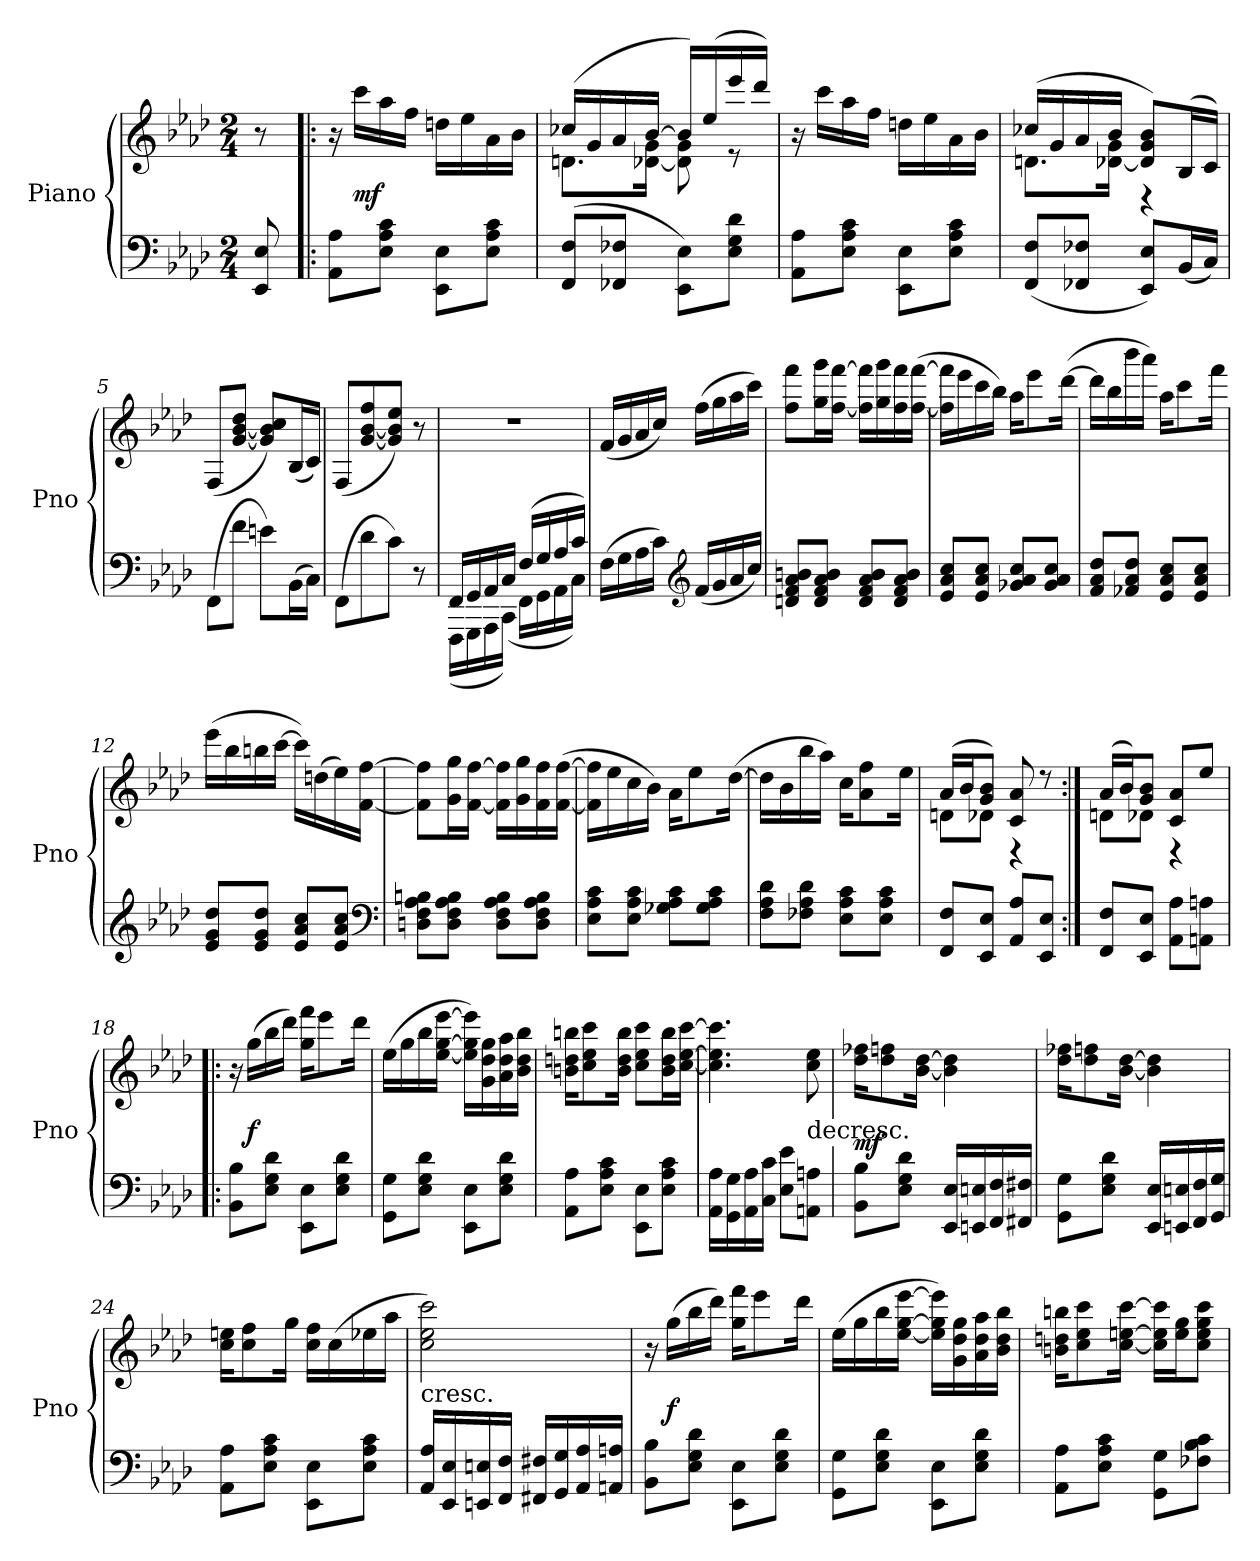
**kern	**kern	**dynam
*part1	*part1	*part1
*staff2	*staff1	*staff1/2
*I"Piano	*	*
*I'Pno	*	*
*clefF4	*clefG2	*
*k[b-e-a-d-]	*k[b-e-a-d-]	*
*M2/4	*M2/4	*
*MM90	*MM90	*
=	=	=
8EE-/ 8E-/	8r	.
=1!|:	=1!|:	=1!|:
8AA-\ 8A-\L	16r	.
.	16ccc\LL	mf
8E-\ 8A-\ 8c\J	16aa-\	.
.	16ff\JJ	.
8EE-\ 8E-\L	16ddn\LL	.
.	16ee-\	.
8E-\ 8A-\ 8c\J	16a-\	.
.	16b-\JJ	.
=2	=2	=2
*	*^	*
(8FF/ 8F/L	(16cc-X/LL	8.dn\L	.
.	16g/	.	.
8FF-X/ 8F-X/J	16a-/	.	.
.	[16b-/JJ	[16d-X\ 16g\Jk	.
8EE-\ 8E-\L)	16b-/LL])	8d-]\ 8g\	.
.	(16ee-/	.	.
8E-\ 8G\ 8d-\J	16eee-/	8r	.
.	16ddd-/JJ)	.	.
*	*v	*v	*
=3	=3	=3
8AA-\ 8A-\L	16r	.
.	16ccc\LL	.
8E-\ 8A-\ 8c\J	16aa-\	.
.	16ff\JJ	.
8EE-\ 8E-\L	16ddn\LL	.
.	16ee-\	.
8E-\ 8A-\ 8c\J	16a-\	.
.	16b-\JJ	.
=4	=4	=4
*	*^	*
(8FF/ 8F/L	(16cc-X/LL	8.dn\L	.
.	16g/	.	.
8FF-X/ 8F-X/J	16a-/	.	.
.	16b-/JJ	[16d-X\ 16g\Jk	.
8EE-/ 8E-/L)	8d-]/ 8g/ 8b-/L)	4r	.
(16BB-/L	(16B-/L	.	.
16C/JJ)	16c/JJ)	.	.
*	*v	*v	*
=5	=5	=5
(8FF\L	(8F/L	.
8f\J	[8g/ [8b-/ 8dd-/J	.
8en\L)	8g]/ 8b-]/ 8cc/L)	.
(16BB-\L	(16B-/L	.
16C\JJ)	16c/JJ)	.
=6	=6	=6
(8FF\L	(8F/L	.
8d-\	[8g/ [8b-/ 8ff/	.
8c\J)	8g]/ 8b-]/ 8ee-/J)	.
8r	8r	.
=7	=7	=7
*^	*	*
16FF/LL	(16FFF\LL	2r	.
16GG/	16GGG\	.	.
16AA-/	16AAA-\	.	.
16C/JJ	(16CC\JJ)	.	.
(16F/LL	16FF\LL	.	.
16G/	16GG\	.	.
16A-/	16AA-\	.	.
16c/JJ)	16C\JJ)	.	.
*v	*v	*	*
=8	=8	=8
(16F\LL	(16f/LL	.
16G\	16g/	.
16A-\	16a-/	.
16c\JJ)	16cc/JJ)	.
*clefG2	*	*
(16f/LL	(16ff\LL	.
16g/	16gg\	.
16a-/	16aa-\	.
16cc/JJ)	16ccc\JJ)	.
=9	=9	=9
8dn/ 8f/ 8a-/ 8bn/L	8ff\ 8fff\L	.
8d/ 8f/ 8a-/ 8b/J	16gg\ 16ggg\L	.
.	[16ff\ [16fff\JJ	.
8d/ 8f/ 8a-/ 8b/L	16ff]\ 16fff]\LL	.
.	16gg\ 16ggg\	.
8d/ 8f/ 8a-/ 8b/J	16ff\ 16fff\	.
.	([16ff\ [16fff\JJ	.
=10	=10	=10
8e-/ 8a-/ 8cc/L	16ff]\ 16fff]\LL	.
.	16eee-\	.
8e-/ 8a-/ 8cc/J	16ccc\	.
.	16bb-\JJ)	.
8g-X/ 8a-/ 8cc/L	16aa-\KL	.
.	8eee-\	.
8g-/ 8a-/ 8cc/J	.	.
.	([16ddd-\Jk	.
=11	=11	=11
8f/ 8a-/ 8dd-/L	16ddd-\LL]	.
.	16bb-\	.
8f-X/ 8a-/ 8dd-/J	16bbb-\	.
.	16aaa-\JJ)	.
8e-/ 8a-/ 8cc/L	16aa-\KL	.
.	8ccc\	.
8e-/ 8a-/ 8cc/J	.	.
.	16fff\Jk	.
=12	=12	=12
8e-/ 8g/ 8dd-/L	(16eee-\LL	.
.	16bb-\	.
8e-/ 8g/ 8dd-/J	16bbn\	.
.	[16ccc\JJ	.
8e-/ 8a-/ 8cc/L	16ccc\LL])	.
.	(16ddn\	.
8e-/ 8a-/ 8cc/J	16ee-\)	.
.	[16f\ [16ff\JJ	.
*clefF4	*	*
=13	=13	=13
8Dn\ 8F\ 8A-\ 8Bn\L	8f]\ 8ff]\L	.
8D\ 8F\ 8A-\ 8B\J	16g\ 16gg\L	.
.	[16f\ [16ff\JJ	.
8D\ 8F\ 8A-\ 8B\L	16f]\ 16ff]\LL	.
.	16g\ 16gg\	.
8D\ 8F\ 8A-\ 8B\J	16f\ 16ff\	.
.	([16f\ [16ff\JJ	.
=14	=14	=14
8E-\ 8A-\ 8c\L	16f]\ 16ff]\LL	.
.	16ee-\	.
8E-\ 8A-\ 8c\J	16cc\	.
.	16b-\JJ)	.
8G-X\ 8A-\ 8c\L	16a-\KL	.
.	8ee-\	.
8G-\ 8A-\ 8c\J	.	.
.	([16dd-\Jk	.
=15	=15	=15
8F\ 8A-\ 8d-\L	16dd-\LL]	.
.	16b-\	.
8F-X\ 8A-\ 8d-\J	16bb-\	.
.	16aa-\JJ)	.
8E-\ 8A-\ 8c\L	16cc\KL	.
.	8a-\ 8ff\	.
8E-\ 8A-\ 8c\J	.	.
.	16ee-\Jk	.
=16	=16	=16
*	*^	*
8FF/ 8F/L	(16a-/LL	8dn\L	.
.	16b-/J	.	.
8EE-/ 8E-/J	8g/ 8b-/J)	8d-X\J	.
8AA-/ 8A-/L	8c/ 8a-/	4r	.
8EE-/ 8E-/J	8r	.	.
=17:|!	=17:|!	=17:|!	=17:|!
8FF/ 8F/L	(16a-/LL	8dn\L	.
.	16b-/J)	.	.
8EE-/ 8E-/J	8g/ 8b-/J	8d-X\J	.
8AA-\ 8A-\L	8c/ 8a-/L	4r	.
8AAn\ 8An\J	8ee-/J	.	.
*	*v	*v	*
=18!|:	=18!|:	=18!|:
8BB-\ 8B-\L	16r	.
.	(16gg\LL	f
8E-\ 8G\ 8d-\J	16bb-\	.
.	16ddd-\JJ)	.
8EE-\ 8E-\L	16gg\ 16fff\KL	.
.	8eee-\	.
8E-\ 8G\ 8d-\J	.	.
.	16ddd-\Jk	.
=19	=19	=19
8GG\ 8G\L	(16ee-\LL	.
.	16gg\	.
8E-\ 8G\ 8d-\J	16bb-\	.
.	[16ee-\ [16gg\ [16eee-\JJ	.
8EE-\ 8E-\L	16ee-]\ 16gg]\ 16eee-]\LL)	.
.	16g\ 16dd-\ 16gg\	.
8E-\ 8G\ 8d-\J	16a-\ 16dd-\ 16aa-\	.
.	16b-\ 16dd-\ 16bb-\JJ	.
=20	=20	=20
8AA-\ 8A-\L	16bn\ 16ddn\ 16bbn\KL	.
.	8cc\ 8ee-\ 8ccc\	.
8E-\ 8A-\ 8c\J	.	.
.	16b\ 16dd\ 16bb\Jk	.
8EE-\ 8E-\L	8cc\ 8ee-\ 8ccc\L	.
8E-\ 8A-\ 8c\J	16b\ 16dd\ 16bb\L	.
.	[16cc\ [16ee-\ [16ccc\JJ	.
=21	=21	=21
16AA-\ 16A-\LL	4.cc]\ 4.ee-]\ 4.ccc]\	.
16GG\ 16G\	.	.
16AA-\ 16A-\	.	.
16C\ 16c\JJ	.	.
8E-\ 8e-\L	.	.
!	!LO:TX:c:t=decresc.	!
8AAn\ 8An\J	8cc\ 8ee-\	.
=22	=22	=22
8BB-\ 8B-\L	16dd-\ 16ff-X\KL	mf
.	8dd-\ 8ffn\	.
8E-\ 8G\ 8d-\J	.	.
.	[16b-\ [16dd-\Jk	.
16EE-/ 16E-/LL	4b-]\ 4dd-]\	.
16EEn/ 16En/	.	.
16FF/ 16F/	.	.
16FF#X/ 16F#X/JJ	.	.
=23	=23	=23
8GG\ 8G\L	16dd-\ 16ff-X\KL	.
.	8dd-\ 8ffn\	.
8E-\ 8G\ 8d-\J	.	.
.	[16b-\ [16dd-\Jk	.
16EE-/ 16E-/LL	4b-]\ 4dd-]\	.
16EEn/ 16En/	.	.
16FF/ 16F/	.	.
16GG/ 16G/JJ	.	.
=24	=24	=24
8AA-\ 8A-\L	16cc\ 16een\KL	.
.	8cc\ 8ff\	.
8E-\ 8A-\ 8c\J	.	.
.	16gg\Jk	.
8EE-\ 8E-\L	16cc\ 16ff\LL	.
.	(16cc\	.
8E-\ 8A-\ 8c\J	16ee-X\	.
.	16aa-\JJ	.
=25	=25	=25
!	!LO:TX:c:t=cresc.	!
16AA-/ 16A-/LL	2cc\ 2ee-\ 2ccc\)	.
16EE-/ 16E-/	.	.
16EEn/ 16En/	.	.
16FF/ 16F/JJ	.	.
16FF#X/ 16F#X/LL	.	.
16GG/ 16G/	.	.
16AA-/ 16A-/	.	.
16AAn/ 16An/JJ	.	.
=26	=26	=26
8BB-\ 8B-\L	16r	.
.	(16gg\LL	f
8E-\ 8G\ 8d-\J	16bb-\	.
.	16ddd-\JJ)	.
8EE-\ 8E-\L	16gg\ 16fff\KL	.
.	8eee-\	.
8E-\ 8G\ 8d-\J	.	.
.	16ddd-\Jk	.
=27	=27	=27
8GG\ 8G\L	(16ee-\LL	.
.	16gg\	.
8E-\ 8G\ 8d-\J	16bb-\	.
.	[16ee-\ [16gg\ [16eee-\JJ	.
8EE-\ 8E-\L	16ee-]\ 16gg]\ 16eee-]\LL)	.
.	16g\ 16dd-\ 16gg\	.
8E-\ 8G\ 8d-\J	16a-\ 16dd-\ 16aa-\	.
.	16b-\ 16dd-\ 16bb-\JJ	.
=28	=28	=28
8AA-\ 8A-\L	16bn\ 16ddn\ 16bbn\KL	.
.	8cc\ 8ee-\ 8ccc\	.
8E-\ 8A-\ 8c\J	.	.
.	[16cc\ [16een\ [16ccc\Jk	.
8GG\ 8G\L	16cc]\ 16ee]\ 16ccc]\LL	.
.	16ee\ 16gg\J	.
8F-X\ 8B-\ 8c\J	8cc\ 8ee\ 8gg\ 8ccc\J	.
=	=	=
*-	*-	*-
